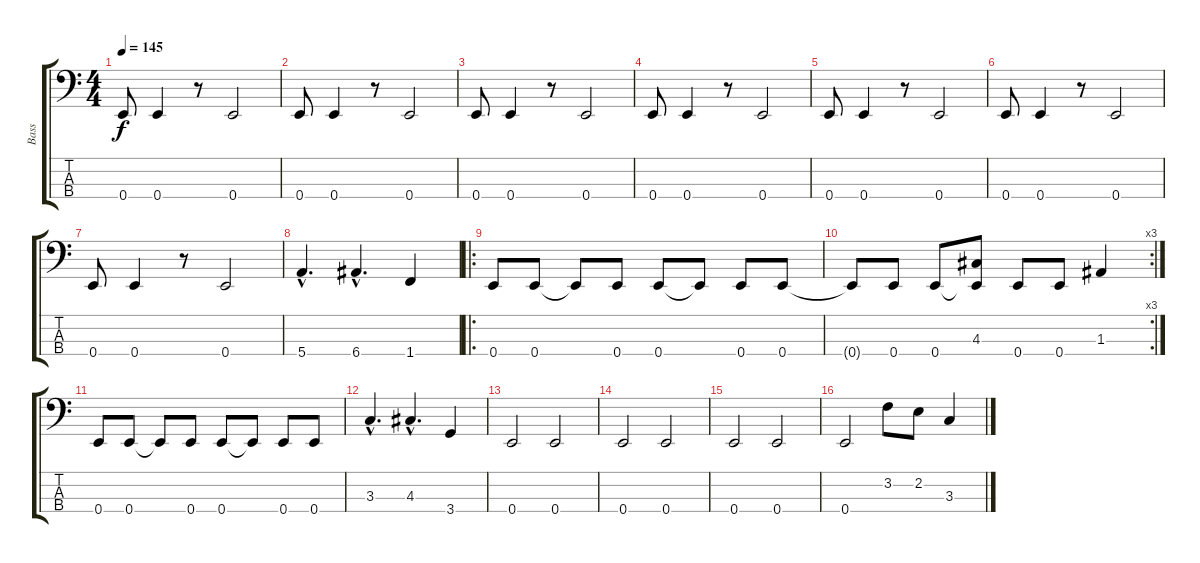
\track ("Bass" "Bass") {instrument electricbassfinger}
\staff {score tabs}
\tuning (G2 D2 A1 E1) {hide}
\ts (4 4)
\tempo 145
\clef f4
\ks c
0.4.8{dy f} 0.4.4 r.8 0.4.2 |
0.4.8 0.4.4 r.8 0.4.2 |
0.4.8 0.4.4 r.8 0.4.2 |
0.4.8 0.4.4 r.8 0.4.2 |
0.4.8 0.4.4 r.8 0.4.2 |
0.4.8 0.4.4 r.8 0.4.2 |
0.4.8 0.4.4 r.8 0.4.2 |
5.4{hac}.4{d} 6.4{hac}.4{d} 1.4.4 |
\ro
0.4.8 0.4.8 0.4{t}.8 0.4.8 0.4.8 0.4{t}.8 0.4.8 0.4.8 |
\rc 3
0.4{t}.8 0.4.8 0.4.8 (4.3 0.4{t}).8 0.4.8 0.4.8 1.3.4 |
0.4.8 0.4.8 0.4{t}.8 0.4.8 0.4.8 0.4{t}.8 0.4.8 0.4.8 |
3.3{hac}.4{d} 4.3{hac}.4{d} 3.4.4 |
0.4.2 0.4.2 |
0.4.2 0.4.2 |
0.4.2 0.4.2 |
0.4.2 3.2.8 2.2.8 3.3.4
